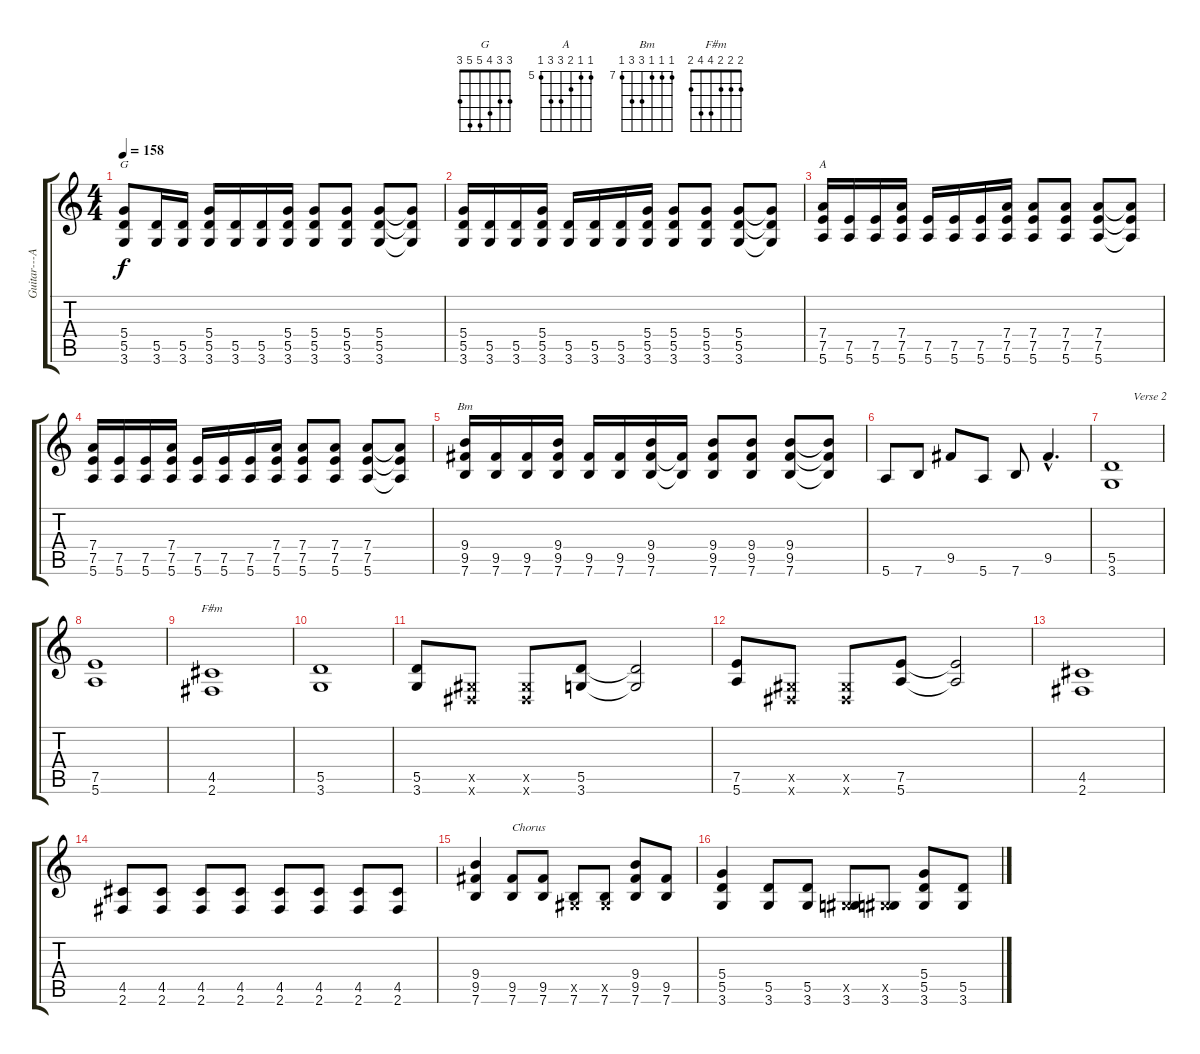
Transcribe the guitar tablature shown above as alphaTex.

\track ("Guitar---Ar Paul" "Guitar---A") {instrument overdrivenguitar}
\staff {score tabs}
\tuning (E4 B3 G3 D3 A2 E2) {hide}
\chord ("G" 3 3 4 5 5 3)
\chord ("A" 5 5 6 7 7 5) {firstfret 5}
\chord ("Bm" 7 7 7 9 9 7) {firstfret 7}
\chord ("F#m" 2 2 2 4 4 2)
\ts (4 4)
\tempo 158
\clef g2
\ks c
(5.4 5.5 3.6).8{ch "G" dy f} (5.5 3.6).16 (5.5 3.6).16 (5.4 5.5 3.6).16 (5.5 3.6).16 (5.5 3.6).16 (5.4 5.5 3.6).16 (5.4 5.5 3.6).8 (5.4 5.5 3.6).8 (5.4 5.5 3.6).8 (5.4{t} 5.5{t} 3.6{t}).8 |
(5.4 5.5 3.6).16 (5.5 3.6).16 (5.5 3.6).16 (5.4 5.5 3.6).16 (5.5 3.6).16 (5.5 3.6).16 (5.5 3.6).16 (5.4 5.5 3.6).16 (5.4 5.5 3.6).8 (5.4 5.5 3.6).8 (5.4 5.5 3.6).8 (5.4{t} 5.5{t} 3.6{t}).8 |
(7.4 7.5 5.6).16{ch "A"} (7.5 5.6).16 (7.5 5.6).16 (7.4 7.5 5.6).16 (7.5 5.6).16 (7.5 5.6).16 (7.5 5.6).16 (7.4 7.5 5.6).16 (7.4 7.5 5.6).8 (7.4 7.5 5.6).8 (7.4 7.5 5.6).8 (7.4{t} 7.5{t} 5.6{t}).8 |
(7.4 7.5 5.6).16 (7.5 5.6).16 (7.5 5.6).16 (7.4 7.5 5.6).16 (7.5 5.6).16 (7.5 5.6).16 (7.5 5.6).16 (7.4 7.5 5.6).16 (7.4 7.5 5.6).8 (7.4 7.5 5.6).8 (7.4 7.5 5.6).8 (7.4{t} 7.5{t} 5.6{t}).8 |
(9.4 9.5 7.6).16{ch "Bm"} (9.5 7.6).16 (9.5 7.6).16 (9.4 9.5 7.6).16 (9.5 7.6).16 (9.5 7.6).16 (9.4 9.5 7.6).16 (9.5{t} 7.6{t}).16 (9.4 9.5 7.6).8 (9.4 9.5 7.6).8 (9.4 9.5 7.6).8 (9.4{t} 9.5{t} 7.6{t}).8 |
5.6.8 7.6.8 9.5.8 5.6.8 7.6.8 9.5{hac}.4{d} |
(5.5 3.6).1{txt "       Verse 2"} |
(7.5 5.6).1 |
(4.5 2.6).1{ch "F#m"} |
(5.5 3.6).1 |
(5.5 3.6).8 (-1.5{x} -1.6{x}).8 (-1.5{x} -1.6{x}).8 (5.5 3.6).8 (5.5{t} 3.6{t}).2 |
(7.5 5.6).8 (-1.5{x} -1.6{x}).8 (-1.5{x} -1.6{x}).8 (7.5 5.6).8 (7.5{t} 5.6{t}).2 |
(4.5 2.6).1 |
(4.5 2.6).8 (4.5 2.6).8 (4.5 2.6).8 (4.5 2.6).8 (4.5 2.6).8 (4.5 2.6).8 (4.5 2.6).8 (4.5 2.6).8 |
(9.4 9.5 7.6).4 (9.5 7.6).8{txt "Chorus"} (9.5 7.6).8 (-1.5{x} 7.6).8 (-1.5{x} 7.6).8 (9.4 9.5 7.6).8 (9.5 7.6).8 |
(5.4 5.5 3.6).4 (5.5 3.6).8 (5.5 3.6).8 (-1.5{x} 3.6).8 (-1.5{x} 3.6).8 (5.4 5.5 3.6).8 (5.5 3.6).8
